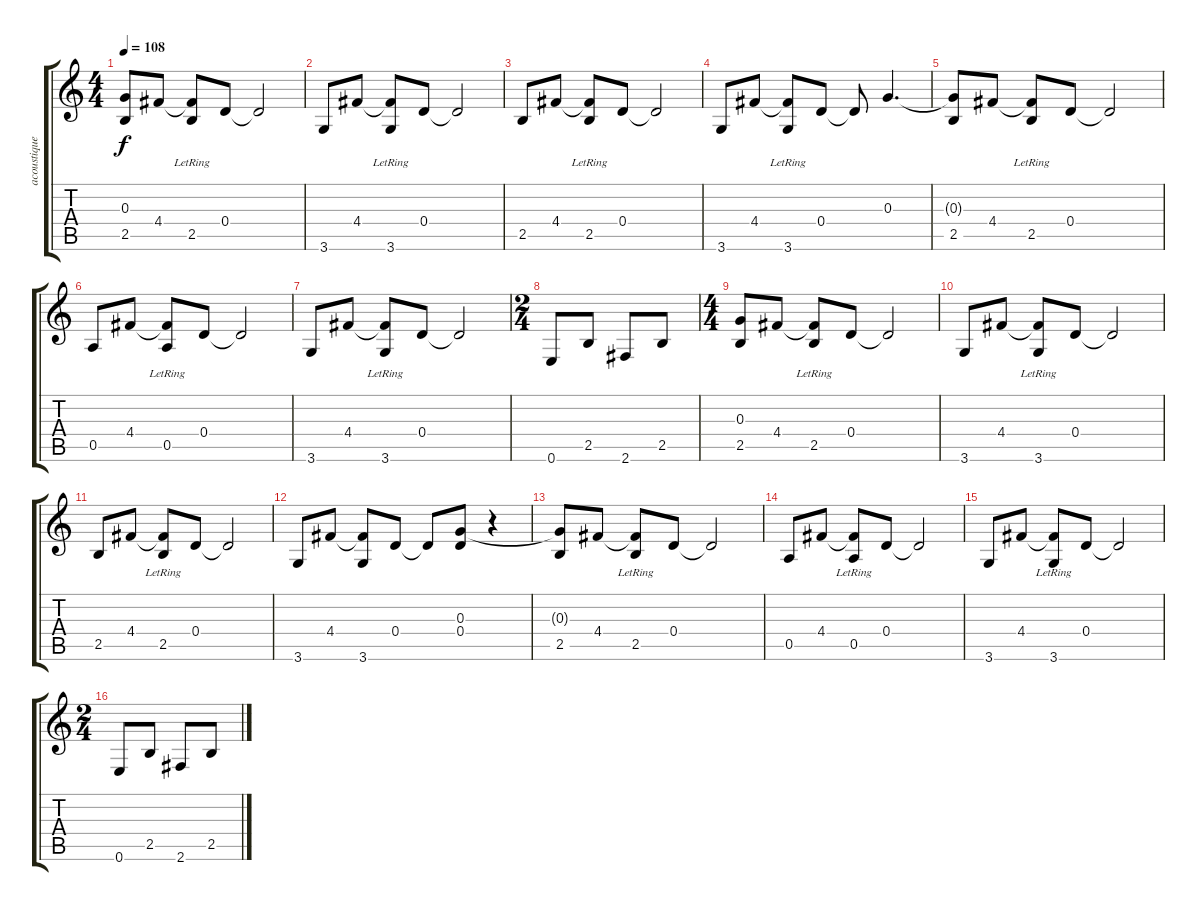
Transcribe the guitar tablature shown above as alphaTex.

\track ("acoustique 1" "acoustique") {instrument acousticguitarsteel}
\staff {score tabs}
\tuning (E4 B3 G3 D3 A2 E2) {hide}
\ts (4 4)
\tempo 108
\clef g2
\ks c
(0.3 2.5).8{dy f balance 8 instrument acousticguitarsteel} 4.4.8 (4.4{t} 2.5{lr}).8 0.4.8 0.4{t}.2 |
3.6.8 4.4.8 (4.4{t} 3.6{lr}).8 0.4.8 0.4{t}.2 |
2.5.8 4.4.8 (4.4{t} 2.5{lr}).8 0.4.8 0.4{t}.2 |
3.6.8 4.4.8 (4.4{t} 3.6{lr}).8 0.4.8 0.4{t}.8 0.3.4{d} |
(0.3{t} 2.5).8 4.4.8 (4.4{t} 2.5{lr}).8 0.4.8 0.4{t}.2 |
0.5.8 4.4.8 (4.4{t} 0.5{lr}).8 0.4.8 0.4{t}.2 |
3.6.8 4.4.8 (4.4{t} 3.6{lr}).8 0.4.8 0.4{t}.2 |
\ts (2 4)
0.6.8 2.5.8 2.6.8 2.5.8 |
\ts (4 4)
(0.3 2.5).8 4.4.8 (4.4{t} 2.5{lr}).8 0.4.8 0.4{t}.2 |
3.6.8 4.4.8 (4.4{t} 3.6{lr}).8 0.4.8 0.4{t}.2 |
2.5.8 4.4.8 (4.4{t} 2.5{lr}).8 0.4.8 0.4{t}.2 |
3.6.8 4.4.8 (4.4{t} 3.6).8 0.4.8 0.4{t}.8 (0.3 0.4).8 r.4 |
(0.3{t} 2.5).8 4.4.8 (4.4{t} 2.5{lr}).8 0.4.8 0.4{t}.2 |
0.5.8 4.4.8 (4.4{t} 0.5{lr}).8 0.4.8 0.4{t}.2 |
3.6.8 4.4.8 (4.4{t} 3.6{lr}).8 0.4.8 0.4{t}.2 |
\ts (2 4)
0.6.8 2.5.8 2.6.8 2.5.8
